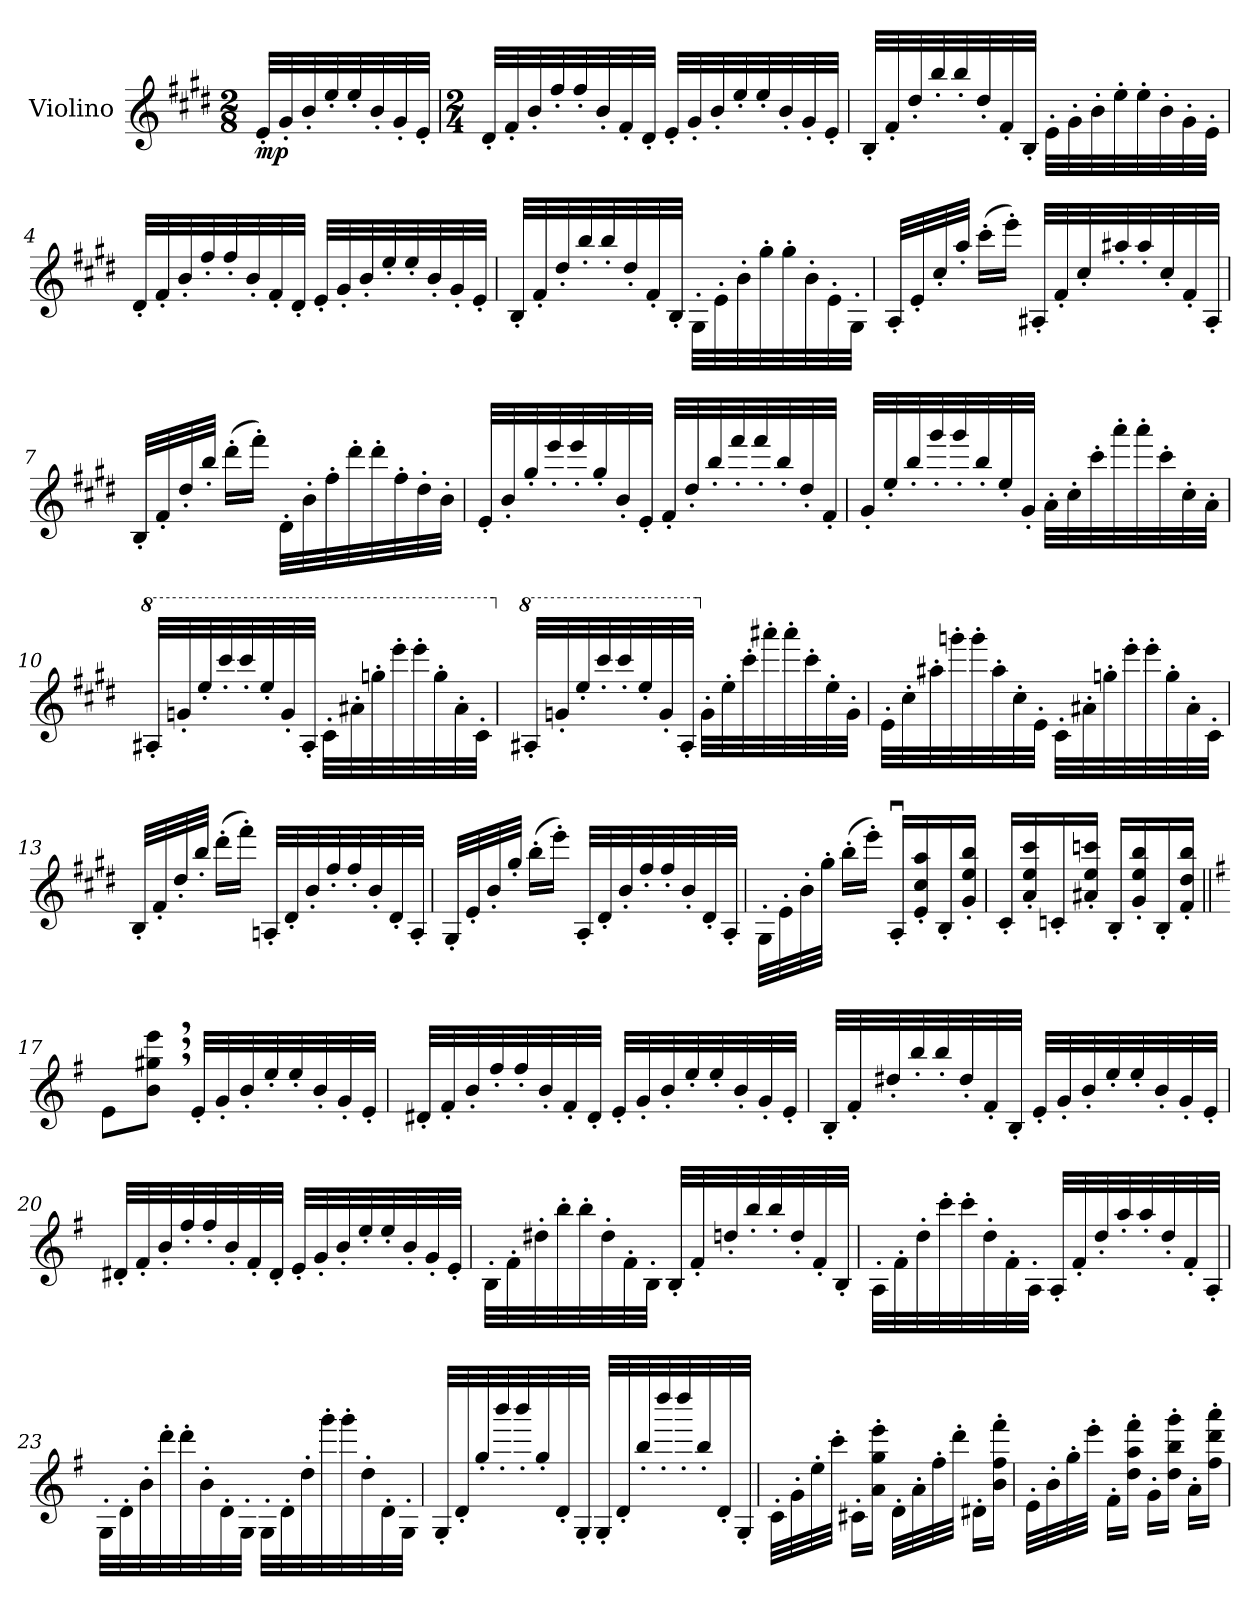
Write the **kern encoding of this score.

**kern	**dynam
*part1	*part1
*staff1	*staff1
*I"Violino	*
*I'Vln.	*
*clefG2	*
*k[f#c#g#d#]	*
*M2/8	*
*MM76	*
=1	=1
!	!LO:DY:b
32e'/LLL	mp
32g#'/	.
32b'/	.
32ee'/	.
32ee'/	.
32b'/	.
32g#'/	.
32e'/JJJ	.
=2	=2
*M2/4	*
32d#'/LLL	.
32f#'/	.
32b'/	.
32ff#'/	.
32ff#'/	.
32b'/	.
32f#'/	.
32d#'/JJJ	.
32e'/LLL	.
32g#'/	.
32b'/	.
32ee'/	.
32ee'/	.
32b'/	.
32g#'/	.
32e'/JJJ	.
=3	=3
32B'/LLL	.
32f#'/	.
32dd#'/	.
32bb'/	.
32bb'/	.
32dd#'/	.
32f#'/	.
32B'/JJJ	.
32e'\LLL	.
32g#'\	.
32b'\	.
32ee'\	.
32ee'\	.
32b'\	.
32g#'\	.
32e'\JJJ	.
!!LO:LB:g=z
=4	=4
32d#'/LLL	.
32f#'/	.
32b'/	.
32ff#'/	.
32ff#'/	.
32b'/	.
32f#'/	.
32d#'/JJJ	.
32e'/LLL	.
32g#'/	.
32b'/	.
32ee'/	.
32ee'/	.
32b'/	.
32g#'/	.
32e'/JJJ	.
=5	=5
32B'/LLL	.
32f#'/	.
32dd#'/	.
32bb'/	.
32bb'/	.
32dd#'/	.
32f#'/	.
32B'/JJJ	.
32G#'\LLL	.
32e'\	.
32b'\	.
32gg#'\	.
32gg#'\	.
32b'\	.
32e'\	.
32G#'\JJJ	.
!!LO:LB:g=z
=6	=6
32A'/LLL	.
32e'/	.
32cc#'/	.
32aa'/JJJ	.
(16ccc#'\LL	.
16eee'\JJ)	.
32A#X'/LLL	.
32f#'/	.
32cc#'/	.
32aa#X'/	.
32aa#'/	.
32cc#'/	.
32f#'/	.
32A#'/JJJ	.
=7	=7
32B'/LLL	.
32f#'/	.
32dd#'/	.
32bb'/JJJ	.
(16ddd#'\LL	.
16fff#'\JJ)	.
32d#'\LLL	.
32b'\	.
32ff#'\	.
32ddd#'\	.
32ddd#'\	.
32ff#'\	.
32dd#'\	.
32b'\JJJ	.
!!LO:LB:g=z
=8	=8
32e'/LLL	.
32b'/	.
32gg#'/	.
32eee'/	.
32eee'/	.
32gg#'/	.
32b'/	.
32e'/JJJ	.
32f#'/LLL	.
32dd#'/	.
32bb'/	.
32fff#'/	.
32fff#'/	.
32bb'/	.
32dd#'/	.
32f#'/JJJ	.
=9	=9
32g#'/LLL	.
32ee'/	.
32bb'/	.
32ggg#'/	.
32ggg#'/	.
32bb'/	.
32ee'/	.
32g#'/JJJ	.
32a'\LLL	.
32cc#'\	.
32ccc#'\	.
32aaa'\	.
32aaa'\	.
32ccc#'\	.
32cc#'\	.
32a'\JJJ	.
!!LO:LB:g=z
=10	=10
*8va	*
32a#X'/LLL	.
32ggn'/	.
32eee'/	.
32cccc#'/	.
32cccc#'/	.
32eee'/	.
32gg'/	.
32a#'/JJJ	.
32cc#'\LLL	.
32aa#X'\	.
32gggn'\	.
32eeee'\	.
32eeee'\	.
32ggg'\	.
32aa#'\	.
32cc#'\JJJ	.
=11	=11
*X8va	*
*8va	*
32a#X'/LLL	.
32ggn'/	.
32eee'/	.
32cccc#'/	.
32cccc#'/	.
32eee'/	.
32gg'/	.
32a#'/JJJ	.
*X8va	*
32g'\LLL	.
32ee'\	.
32ccc#'\	.
32aaa#X'\	.
32aaa#'\	.
32ccc#'\	.
32ee'\	.
32g'\JJJ	.
!!LO:LB:g=z
=12	=12
32e'\LLL	.
32cc#'\	.
32aa#X'\	.
32gggn'\	.
32ggg'\	.
32aa#'\	.
32cc#'\	.
32e'\JJJ	.
32c#'\LLL	.
32a#X'\	.
32ggn'\	.
32eee'\	.
32eee'\	.
32gg'\	.
32a#'\	.
32c#'\JJJ	.
=13	=13
32B'/LLL	.
32f#'/	.
32dd#'/	.
32bb'/JJJ	.
(16ddd#'\LL	.
16fff#'\JJ)	.
32An'/LLL	.
32d#'/	.
32b'/	.
32ff#'/	.
32ff#'/	.
32b'/	.
32d#'/	.
32A'/JJJ	.
!!LO:LB:g=z
=14	=14
32G#'/LLL	.
32e'/	.
32b'/	.
32gg#'/JJJ	.
(16bb'\LL	.
16eee'\JJ)	.
32A'/LLL	.
32d#'/	.
32b'/	.
32ff#'/	.
32ff#'/	.
32b'/	.
32d#'/	.
32A'/JJJ	.
=15	=15
32G#'\LLL	.
32e'\	.
32b'\	.
32gg#'\JJJ	.
(16bb'\LL	.
16eee'\JJ)	.
16Au'/LL	.
16e/' 16cc#/' 16aa/'	.
16B'/	.
16g#/' 16ee/' 16bb/'JJ	.
=16	=16
16c#'/LL	.
16a/' 16ee/' 16ccc#/'	.
16cn'/	.
16a#X/' 16ee/' 16cccn/'JJ	.
16B'/LL	.
16g#/' 16ee/' 16bb/'	.
16B'/	.
16f#/' 16dd#/' 16bb/'JJ	.
!!LO:LB:g=z
=17||	=17||
*k[f#]	*
8e\L	.
8b\, 8gg#X\, 8eee\,J	.
32e'/LLL	.
32g'/	.
32b'/	.
32ee'/	.
32ee'/	.
32b'/	.
32g'/	.
32e'/JJJ	.
=18	=18
32d#X'/LLL	.
32f#'/	.
32b'/	.
32ff#'/	.
32ff#'/	.
32b'/	.
32f#'/	.
32d#'/JJJ	.
32e'/LLL	.
32g'/	.
32b'/	.
32ee'/	.
32ee'/	.
32b'/	.
32g'/	.
32e'/JJJ	.
=19	=19
32B'/LLL	.
32f#'/	.
32dd#X'/	.
32bb'/	.
32bb'/	.
32dd#'/	.
32f#'/	.
32B'/JJJ	.
32e'/LLL	.
32g'/	.
32b'/	.
32ee'/	.
32ee'/	.
32b'/	.
32g'/	.
32e'/JJJ	.
!!LO:LB:g=z
=20	=20
32d#X'/LLL	.
32f#'/	.
32b'/	.
32ff#'/	.
32ff#'/	.
32b'/	.
32f#'/	.
32d#'/JJJ	.
32e'/LLL	.
32g'/	.
32b'/	.
32ee'/	.
32ee'/	.
32b'/	.
32g'/	.
32e'/JJJ	.
=21	=21
32B'\LLL	.
32f#'\	.
32dd#X'\	.
32bb'\	.
32bb'\	.
32dd#'\	.
32f#'\	.
32B'\JJJ	.
32B'/LLL	.
32f#'/	.
32ddn'/	.
32bb'/	.
32bb'/	.
32dd'/	.
32f#'/	.
32B'/JJJ	.
!!LO:LB:g=z
=22	=22
32A'\LLL	.
32f#'\	.
32dd'\	.
32ccc'\	.
32ccc'\	.
32dd'\	.
32f#'\	.
32A'\JJJ	.
32A'/LLL	.
32f#'/	.
32dd'/	.
32aa'/	.
32aa'/	.
32dd'/	.
32f#'/	.
32A'/JJJ	.
=23	=23
32G'\LLL	.
32d'\	.
32b'\	.
32ddd'\	.
32ddd'\	.
32b'\	.
32d'\	.
32G'\JJJ	.
32G'\LLL	.
32d'\	.
32dd'\	.
32ggg'\	.
32ggg'\	.
32dd'\	.
32d'\	.
32G'\JJJ	.
!!LO:PB:g=z
=24	=24
32G'/LLL	.
32d'/	.
32gg'/	.
32bbb'/	.
32bbb'/	.
32gg'/	.
32d'/	.
32G'/JJJ	.
32G'/LLL	.
32d'/	.
32bb'/	.
32dddd'/	.
32dddd'/	.
32bb'/	.
32d'/	.
32G'/JJJ	.
=25	=25
32c'\LLL	.
32g'\	.
32ee'\	.
32ccc'\JJJ	.
16c#X'\LL	.
16a\' 16gg\' 16eee\'JJ	.
32d'\LLL	.
32a'\	.
32ff#'\	.
32ddd'\JJJ	.
16d#X'\LL	.
16b\' 16ff#\' 16fff#\'JJ	.
=26	=26
32e'\LLL	.
32b'\	.
32gg'\	.
32eee'\JJJ	.
16f#'\LL	.
16dd\' 16aa\' 16fff#\'JJ	.
16g'\LL	.
16dd\' 16bb\' 16ggg\'JJ	.
16a'\LL	.
16ff#\' 16ddd\' 16aaa\'JJ	.
=	=
*-	*-
